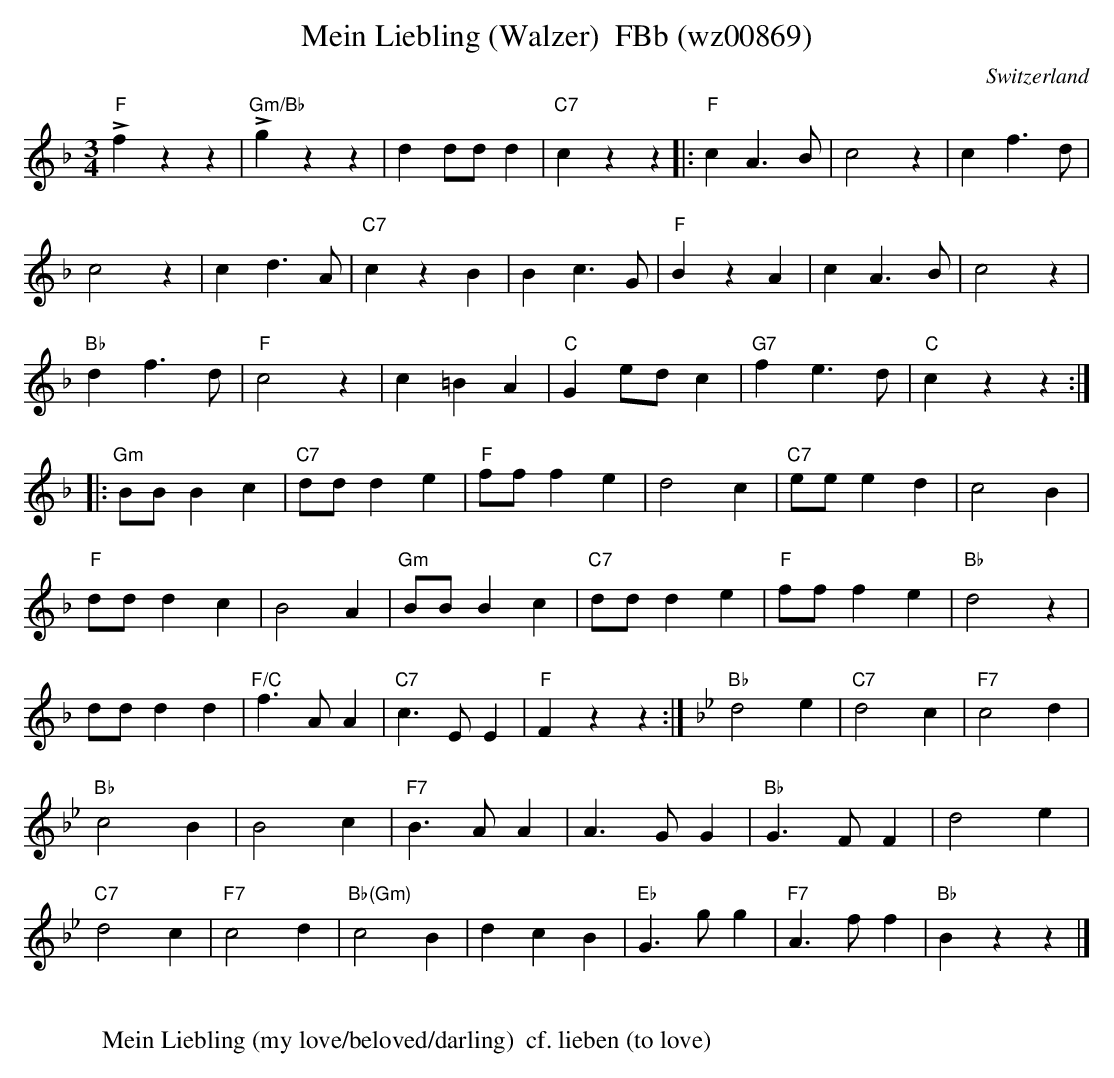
X:1
T: Mein Liebling (Walzer)  FBb (wz00869)
O:Switzerland
M:3/4
L:1/4
K:F major
"F"!>!fzz | "Gm/Bb"!>!gzz | dd/d/d | "C7"czz |: "F"cA>B | c2z |  cf>d |
c2z | cd>A | "C7"czB | Bc>G | "F"BzA | cA>B | c2z |
"Bb"df>d | "F"c2z | c=BA | "C"Ge/d/c | "G7"fe>d | "C"czz ::
"Gm"B/B/Bc | "C7"d/d/de | "F"f/f/fe | d2c | "C7"e/e/ed | c2B |
"F"d/d/dc | B2A | "Gm"B/B/Bc | "C7"d/d/de | "F"f/f/fe | "Bb"d2z |
d/d/dd | "F/C"f>AA | "C7"c>EE | "F"Fzz :| [K:Bb] "Bb"d2e | "C7"d2c | "F7"c2d |
"Bb"c2B | B2c | "F7"B>AA | A>GG | "Bb"G>FF | d2e |
"C7"d2c | "F7"c2d | "Bb(Gm)"c2B | dcB | "Eb"G>gg | "F7"A>ff | "Bb"Bzz |]
W:
W: Mein Liebling (my love/beloved/darling)  cf. lieben (to love)
